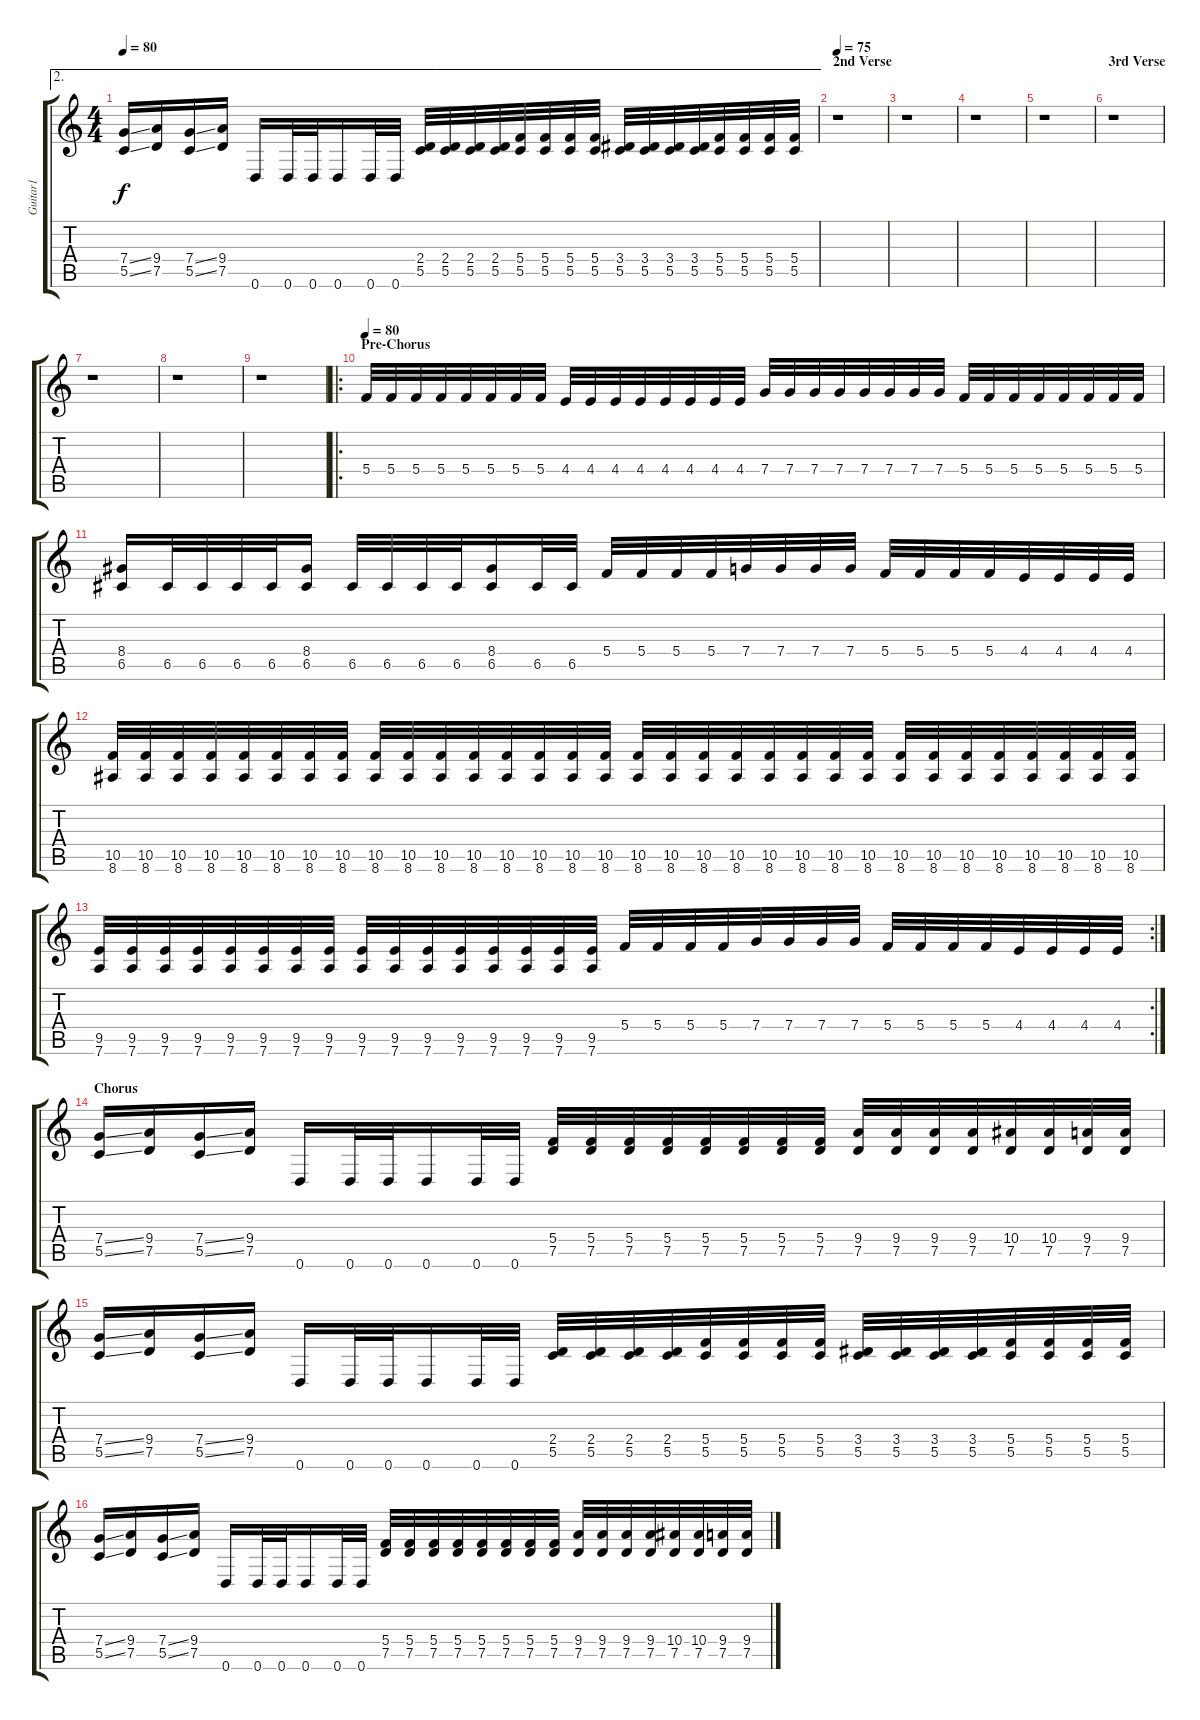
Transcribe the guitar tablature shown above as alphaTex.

\track ("Guitar1" "Guitar1") {instrument distortionguitar}
\staff {score tabs}
\tuning (D4 A3 F3 C3 G2 D2) {hide}
\ae 2
\ts (4 4)
\tempo 80
\clef g2
\ks c
(7.4{ss} 5.5{ss}).16{dy f} (9.4 7.5).16 (7.4{ss} 5.5{ss}).16 (9.4 7.5).16 0.6.16 0.6.32 0.6.32 0.6.16 0.6.32 0.6.32 (2.4 5.5).32 (2.4 5.5).32 (2.4 5.5).32 (2.4 5.5).32 (5.4 5.5).32 (5.4 5.5).32 (5.4 5.5).32 (5.4 5.5).32 (3.4 5.5).32 (3.4 5.5).32 (3.4 5.5).32 (3.4 5.5).32 (5.4 5.5).32 (5.4 5.5).32 (5.4 5.5).32 (5.4 5.5).32 |
\section ("" "2nd Verse")
\tempo 75
r.1 |
r.1 |
r.1 |
r.1 |
\section ("" "3rd Verse")
r.1 |
r.1 |
r.1 |
r.1 |
\ro
\section ("" "Pre-Chorus")
\tempo 80
5.4.32 5.4.32 5.4.32 5.4.32 5.4.32 5.4.32 5.4.32 5.4.32 4.4.32 4.4.32 4.4.32 4.4.32 4.4.32 4.4.32 4.4.32 4.4.32 7.4.32 7.4.32 7.4.32 7.4.32 7.4.32 7.4.32 7.4.32 7.4.32 5.4.32 5.4.32 5.4.32 5.4.32 5.4.32 5.4.32 5.4.32 5.4.32 |
(8.4 6.5).16 6.5.32 6.5.32 6.5.32 6.5.32 (8.4 6.5).16 6.5.32 6.5.32 6.5.32 6.5.32 (8.4 6.5).16 6.5.32 6.5.32 5.4.32 5.4.32 5.4.32 5.4.32 7.4.32 7.4.32 7.4.32 7.4.32 5.4.32 5.4.32 5.4.32 5.4.32 4.4.32 4.4.32 4.4.32 4.4.32 |
(10.5 8.6).32 (10.5 8.6).32 (10.5 8.6).32 (10.5 8.6).32 (10.5 8.6).32 (10.5 8.6).32 (10.5 8.6).32 (10.5 8.6).32 (10.5 8.6).32 (10.5 8.6).32 (10.5 8.6).32 (10.5 8.6).32 (10.5 8.6).32 (10.5 8.6).32 (10.5 8.6).32 (10.5 8.6).32 (10.5 8.6).32 (10.5 8.6).32 (10.5 8.6).32 (10.5 8.6).32 (10.5 8.6).32 (10.5 8.6).32 (10.5 8.6).32 (10.5 8.6).32 (10.5 8.6).32 (10.5 8.6).32 (10.5 8.6).32 (10.5 8.6).32 (10.5 8.6).32 (10.5 8.6).32 (10.5 8.6).32 (10.5 8.6).32 |
\rc 2
(9.5 7.6).32 (9.5 7.6).32 (9.5 7.6).32 (9.5 7.6).32 (9.5 7.6).32 (9.5 7.6).32 (9.5 7.6).32 (9.5 7.6).32 (9.5 7.6).32 (9.5 7.6).32 (9.5 7.6).32 (9.5 7.6).32 (9.5 7.6).32 (9.5 7.6).32 (9.5 7.6).32 (9.5 7.6).32 5.4.32 5.4.32 5.4.32 5.4.32 7.4.32 7.4.32 7.4.32 7.4.32 5.4.32 5.4.32 5.4.32 5.4.32 4.4.32 4.4.32 4.4.32 4.4.32 |
\section ("" "Chorus")
(7.4{ss} 5.5{ss}).16 (9.4 7.5).16 (7.4{ss} 5.5{ss}).16 (9.4 7.5).16 0.6.16 0.6.32 0.6.32 0.6.16 0.6.32 0.6.32 (5.4 7.5).32 (5.4 7.5).32 (5.4 7.5).32 (5.4 7.5).32 (5.4 7.5).32 (5.4 7.5).32 (5.4 7.5).32 (5.4 7.5).32 (9.4 7.5).32 (9.4 7.5).32 (9.4 7.5).32 (9.4 7.5).32 (10.4 7.5).32 (10.4 7.5).32 (9.4 7.5).32 (9.4 7.5).32 |
(7.4{ss} 5.5{ss}).16 (9.4 7.5).16 (7.4{ss} 5.5{ss}).16 (9.4 7.5).16 0.6.16 0.6.32 0.6.32 0.6.16 0.6.32 0.6.32 (2.4 5.5).32 (2.4 5.5).32 (2.4 5.5).32 (2.4 5.5).32 (5.4 5.5).32 (5.4 5.5).32 (5.4 5.5).32 (5.4 5.5).32 (3.4 5.5).32 (3.4 5.5).32 (3.4 5.5).32 (3.4 5.5).32 (5.4 5.5).32 (5.4 5.5).32 (5.4 5.5).32 (5.4 5.5).32 |
(7.4{ss} 5.5{ss}).16 (9.4 7.5).16 (7.4{ss} 5.5{ss}).16 (9.4 7.5).16 0.6.16 0.6.32 0.6.32 0.6.16 0.6.32 0.6.32 (5.4 7.5).32 (5.4 7.5).32 (5.4 7.5).32 (5.4 7.5).32 (5.4 7.5).32 (5.4 7.5).32 (5.4 7.5).32 (5.4 7.5).32 (9.4 7.5).32 (9.4 7.5).32 (9.4 7.5).32 (9.4 7.5).32 (10.4 7.5).32 (10.4 7.5).32 (9.4 7.5).32 (9.4 7.5).32
